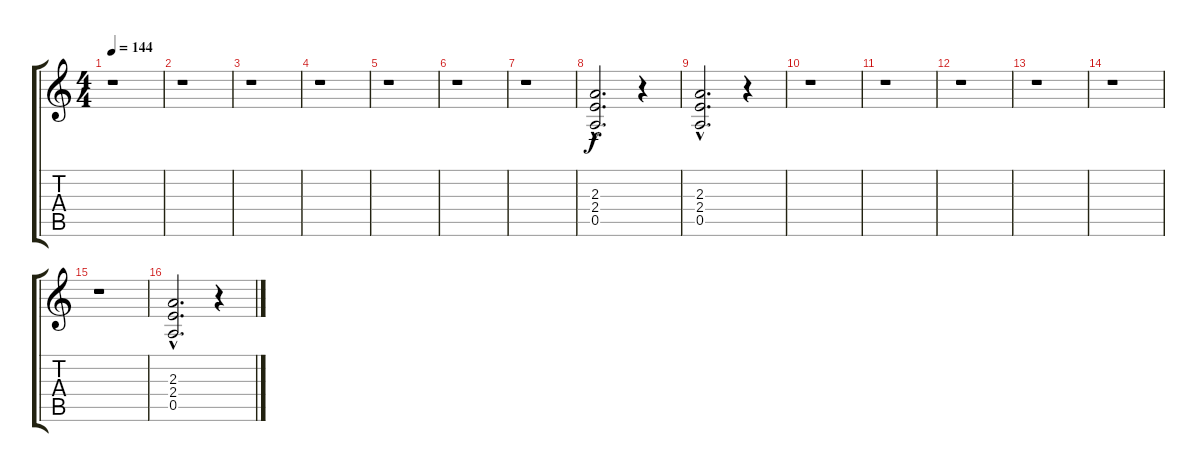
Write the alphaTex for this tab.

\track "" {instrument overdrivenguitar}
\staff {score tabs}
\tuning (E4 B3 G3 D3 A2 E2) {hide}
\ts (4 4)
\tempo 144
\clef g2
\ks c
r.1{dy f} |
r.1 |
r.1 |
r.1 |
r.1 |
r.1 |
r.1 |
(2.3{hac} 2.4{hac} 0.5{hac}).2{d} r.4 |
(2.3{hac} 2.4{hac} 0.5{hac}).2{d} r.4 |
r.1 |
r.1 |
r.1 |
r.1 |
r.1 |
r.1 |
(2.3{hac} 2.4{hac} 0.5{hac}).2{d} r.4
